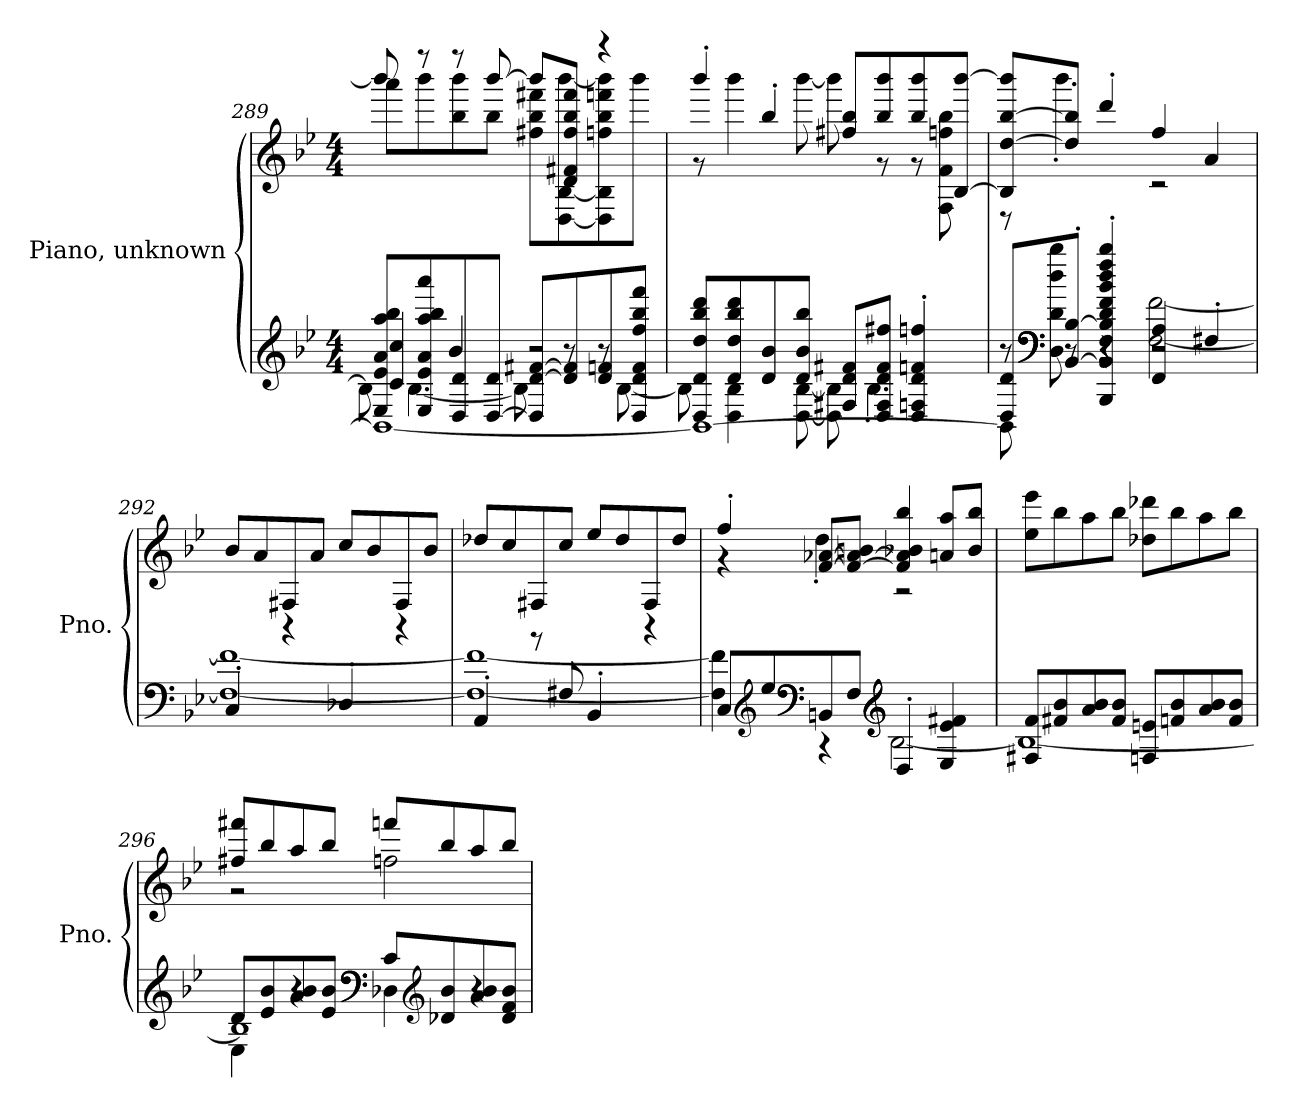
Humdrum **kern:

**kern	**kern
*part1	*part1
*staff2	*staff1
*I"Piano, unknown	*
*I'Pno.	*
*clefG2	*clefG2
*k[b-e-]	*k[b-e-]
*M4/4	*M4/4
=289	=289
*^	*^
*	*^	*	*
*	*	*^	*	*
8E-/ 8e-/ 8a/ 8aa/ 8bb-/L	8B-\]	4c/ 4cc/	1BB-_	8bbb-/]	8aaa\L
8E-/ 8e-/ 8a/ 8aa/ 8bb-/ 8aaa/	[4.B-\	.	.	8r	8bbb-\
8D/ 8d/	.	4b-/	.	8r	8bb-\ 8bbb-\
[8D/ 8d/J	.	.	.	[8bbb-/	8bb-\J
8D/] [8d/ [8f#X/L	8B-\]	2r	.	8bbb-/L]	8ff#X\ 8bb-\ 8fff#X\L
8d/] 8f#/]	8r	.	.	8d/ 8f#X/ 8ff#/ 8bb-/ 8fff#/J	[8D\ [8B-\ [8bbb-\
8d/ 8fn/	8r	.	.	4r	8D\] 8B-\] 8ffn\ 8bb-\ 8fffn\ 8bbb-\]
8D/ 8d/ 8f/ 8ff/ 8bb-/ 8fff/J	[8B-\	.	.	.	8bbb-\J
*	*	*v	*v	*	*
!!LO:LB:g=z	!!
=290	=290	=290	=290	=290
8D/ 8d/ 8dd/ 8bb-/ 8ddd/L	8B-\]	1BB-_	4bbb-'/	8r
8d/ 8dd/ 8bb-/ 8ddd/	4D\ 4B-\	.	.	4bbb-\
8d/ 8b-/	.	.	4bb-'/	.
8d/ 8b-/ 8bb-/J	[8D\ [8B-\	.	.	[8bbb-\
8F#X/ 8d/ 8f#X/L	8D\] 8B-\]	.	8ff#X/ 8bb-/L	8bbb-\]
8D/ 8F#/ 8d/ 8f#/ 8ff#X/J	4.B-'\	.	8bb-/ 8bbb-/	8r
4D/' 4Fn/' 4d/' 4fn/' 4ffn/'	.	.	8bb-/ 8bbb-/	8r
.	.	.	[8B-/ [8bbb-/J	8F\ 8f\ 8ffn\ 8bb-\
=291	=291	=291	=291	=291
8D/ 8d/L	8r	8BB-\]	8B-/] [8dd/ [8bb-/ 8bbb-/]L	8r
*clefF4	*	*	*	*
[8BB-/' [8B-/'J	8D\ 8d\ 8dd\ 8bb-\	8r	8dd/] 8bb-/]J	4.bbb-'\
4BBB-/' 4BB-/]' 4F/' 4B-/]' 4d/' 4f/' 4b-/' 4dd/' 4ff/' 4bb-/'	4r	4r	4ddd'/	.
4FF/ 4A/	[2F\ [2f\	2r	4ff/	2r
4F#X'/	.	.	4a/	.
*	*v	*v	*	*
*	*	*v	*v
=292	=292	=292
4C'/	1F_ 1f_	8b-/L
.	.	8a/
4r	.	8F#X/
.	.	8a/J
4D-X'/	.	8cc/L
.	.	8b-/
4r	.	8F#/
.	.	8b-/J
!!LO:LB:g=z
=293	=293	=293
4AA'/	1F_ 1f_	8dd-X/L
.	.	8cc/
8r	.	8F#X/
8F#X/	.	8cc/J
4BB-'/	.	8ee-/L
.	.	8dd-/
4r	.	8F#/
.	.	8dd-/J
=294	=294	=294
*	*	*^
8C/L	4F\] 4f\]	4ff'/	4r
*clefG2	*	*	*
8ee-/	.	.	.
*clefF4	*	*	*
8BBn/	4r	[8f/ [8a-X/L	4dd'\
8F/J	.	8f/_ 8a-/_ 8bn/J	.
*clefG2	*	*	*
4D'/	[2B-\	4f/] 4a-/] 4b-X/ 4bb-/	2r
4E-/ 4e-/ 4f#X/	.	8an/ 8aa/L	.
.	.	8b-/ 8bb-/J	.
*	*	*v	*v
=295	=295	=295
8F#X/ 8f/L	1B-_	8ee-\ 8eee-\L
8f#X/ 8b-/	.	8bb-\
8a/ 8b-/	.	8aa\
8f#/ 8b-/J	.	8bb-\J
8Fn/ 8en/L	.	8dd-X\ 8ddd-X\L
8fn/ 8b-/	.	8bb-\
8a/ 8b-/	.	8aa\
8f/ 8b-/J	.	8bb-\J
!!LO:LB:g=z
=296	=296	=296
*	*^	*^
8d/L	1B-]	4E-\	8ff#X/ 8fff#X/L	2r
8e-/ 8b-/	.	.	8bb-/	.
8a/ 8b-/	.	4r	8aa/	.
8e-/ 8b-/J	.	.	8bb-/J	.
*clefF4	*	*	*	*
8c/L	.	4D-X\	8fffn/L	2ffn\
*clefG2	*	*	*	*
8d-X/ 8b-/	.	.	8bb-/	.
8a/ 8b-/	.	4r	8aa/	.
8d-/ 8f/ 8b-/J	.	.	8bb-/J	.
*v	*v	*v	*	*
*	*v	*v
=	=
*-	*-
